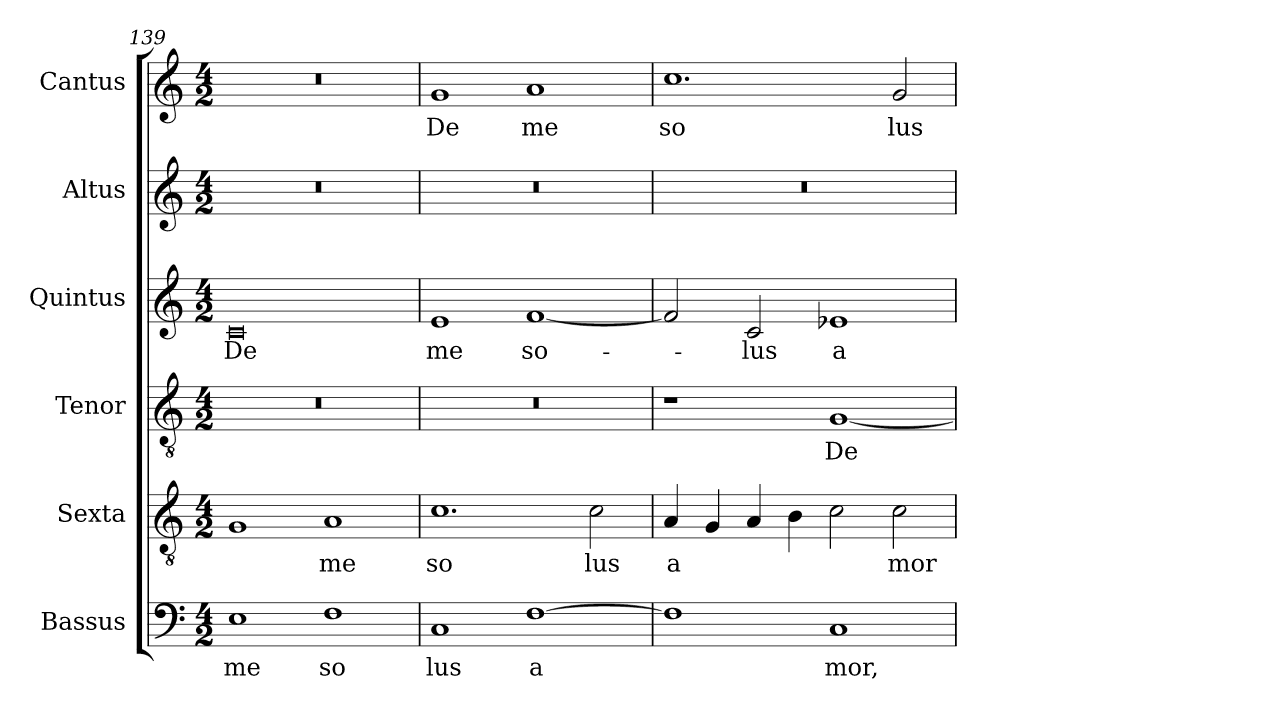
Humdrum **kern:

**kern	**text	**kern	**text	**kern	**text	**kern	**text	**kern	**kern	**text
*part6	*part6	*part5	*part5	*part4	*part4	*part3	*part3	*part2	*part1	*part1
*staff6	*staff6	*staff5	*staff5	*staff4	*staff4	*staff3	*staff3	*staff2	*staff1	*staff1
*I"Bassus	*	*I"Sexta	*	*I"Tenor	*	*I"Quintus	*	*I"Altus	*I"Cantus	*
*I'Bassus	*	*I'Sexta	*	*I'Tenor	*	*I'Quintus	*	*I'Altus	*I'Cantus	*
*clefF4	*	*clefGv2	*	*clefGv2	*	*clefG2	*	*clefG2	*clefG2	*
*k[]	*	*k[]	*	*k[]	*	*k[]	*	*k[]	*k[]	*
*C:	*	*C:	*	*C:	*	*C:	*	*C:	*C:	*
*M4/2	*	*M4/2	*	*M4/2	*	*M4/2	*	*M4/2	*M4/2	*
=139	=139	=139	=139	=139	=139	=139	=139	=139	=139	=139
!	!LO:LY:b:cj	!	!	!	!	!	!LO:LY:b:cj	!	!	!
1E	me	1G	.	0r	.	0c	-De	0r	0r	.
!	!LO:LY:b:cj	!	!LO:LY:b:cj	!	!	!	!	!	!	!
1F	so	1A	me	.	.	.	.	.	.	.
=140	=140	=140	=140	=140	=140	=140	=140	=140	=140	=140
!	!LO:LY:b:cj	!	!LO:LY:b:cj	!	!	!	!LO:LY:b:cj	!	!	!LO:LY:b:cj
1C	lus	1.c	so	0r	.	1e	me	0r	1g	De
!	!LO:LY:b:rj	!	!	!	!	!	!LO:LY:b:cj	!	!	!LO:LY:b:cj
[>1F	a	.	.	.	.	[<1f	so-	.	1a	me
!	!	!	!LO:LY:b:cj	!	!	!	!	!	!	!
.	.	2c\	lus	.	.	.	.	.	.	.
=141	=141	=141	=141	=141	=141	=141	=141	=141	=141	=141
!	!	!	!LO:LY:b:cj	!	!	!	!	!	!	!LO:LY:b:cj
1F]	.	4A/	a	1r	.	2f/]	.	0r	1.cc	so
.	.	4G/	.	.	.	.	.	.	.	.
!	!	!	!	!	!	!	!LO:LY:b:cj	!	!	!
.	.	4A/	.	.	.	2c/	-lus	.	.	.
.	.	4B\	.	.	.	.	.	.	.	.
!	!LO:LY:b:cj	!	!	!	!LO:LY:b:cj	!	!LO:LY:b:cj	!	!	!
1C	mor,	2c\	.	[<1G	-De	1e-X	a-	.	.	.
!	!	!	!LO:LY:b:cj	!	!	!	!	!	!	!LO:LY:b:cj
.	.	2c\	mor	.	.	.	.	.	2g/	lus
=	=	=	=	=	=	=	=	=	=	=
*-	*-	*-	*-	*-	*-	*-	*-	*-	*-	*-
